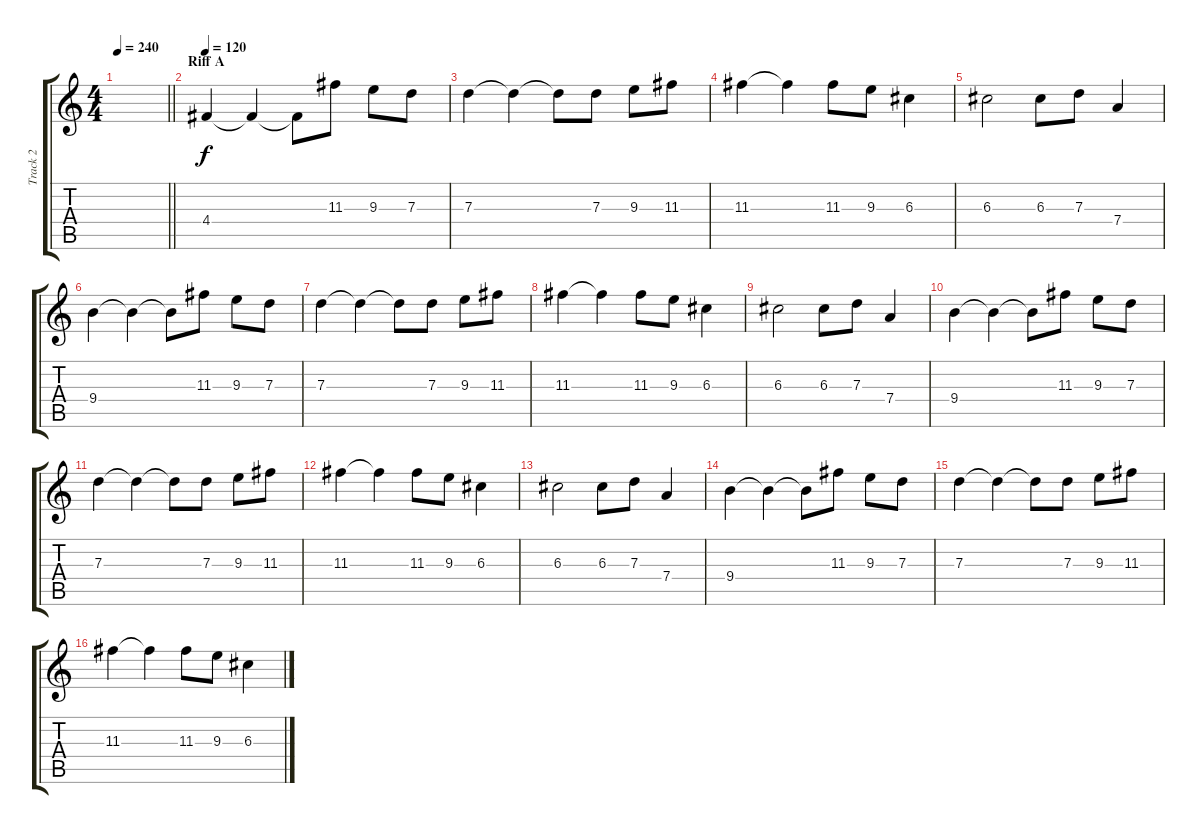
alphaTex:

\track ("Track 2" "Track 2") {instrument distortionguitar}
\staff {score tabs}
\tuning (E4 B3 G3 D3 A2 E2) {hide}
\ts (4 4)
\tempo 240
\tempo 120
\tempo 240
\clef g2
\barLineRight lightlight
\ks c
|
\section ("" "Riff A")
\tempo 120
4.4.4 4.4{t}.4 4.4{t}.8 11.3.8 9.3.8 7.3.8 |
7.3.4 7.3{t}.4 7.3{t}.8 7.3.8 9.3.8 11.3.8 |
11.3.4 11.3{t}.4 11.3.8 9.3.8 6.3.4 |
6.3.2 6.3.8 7.3.8 7.4.4 |
9.4.4 9.4{t}.4 9.4{t}.8 11.3.8 9.3.8 7.3.8 |
7.3.4 7.3{t}.4 7.3{t}.8 7.3.8 9.3.8 11.3.8 |
11.3.4 11.3{t}.4 11.3.8 9.3.8 6.3.4 |
6.3.2 6.3.8 7.3.8 7.4.4 |
9.4.4 9.4{t}.4 9.4{t}.8 11.3.8 9.3.8 7.3.8 |
7.3.4 7.3{t}.4 7.3{t}.8 7.3.8 9.3.8 11.3.8 |
11.3.4 11.3{t}.4 11.3.8 9.3.8 6.3.4 |
6.3.2 6.3.8 7.3.8 7.4.4 |
9.4.4 9.4{t}.4 9.4{t}.8 11.3.8 9.3.8 7.3.8 |
7.3.4 7.3{t}.4 7.3{t}.8 7.3.8 9.3.8 11.3.8 |
11.3.4 11.3{t}.4 11.3.8 9.3.8 6.3.4
